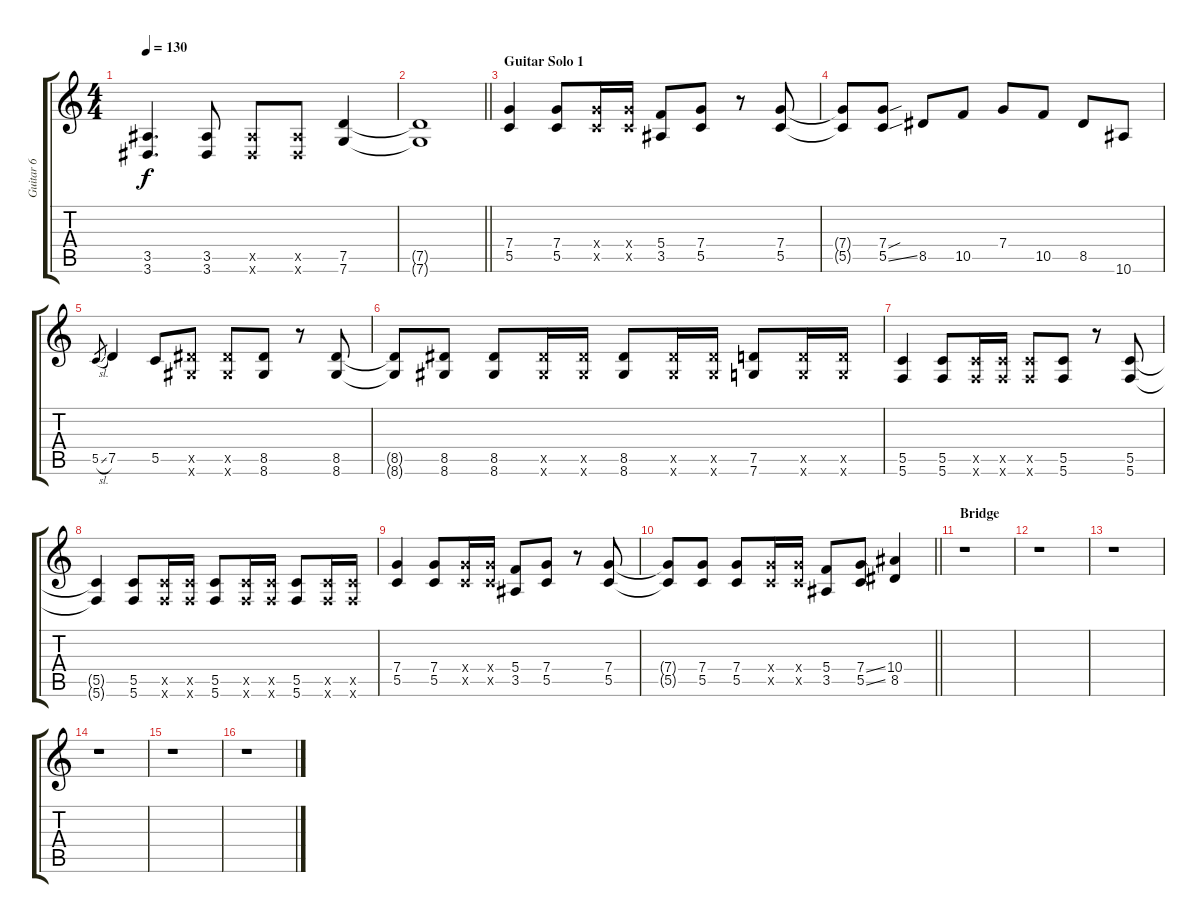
\track ("Guitar 6" "Guitar 6") {instrument distortionguitar}
\staff {score tabs}
\tuning (D4 A3 F3 C3 G2 C2) {hide}
\ts (4 4)
\tempo 130
\clef g2
\ks c
(3.5 3.6).4{d dy f} (3.5 3.6).8 (3.5{x} 3.6{x}).8 (3.5{x} 3.6{x}).8 (7.5 7.6).4 |
\barLineRight lightlight
(7.5{t} 7.6{t}).1 |
\section ("" "Guitar Solo 1")
(7.4 5.5).4 (7.4 5.5).8 (7.4{x} 5.5{x}).16 (7.4{x} 5.5{x}).16 (5.4 3.5).8 (7.4 5.5).8 r.8 (7.4 5.5).8 |
(7.4{t} 5.5{t}).8 (7.4{sou} 5.5{ss}).8 8.5.8 10.5.8 7.4.8 10.5.8 8.5.8 10.6.8 |
5.5{sl}.8{gr} 7.5.4 5.5.8 (8.5{x} 8.6{x}).8 (8.5{x} 8.6{x}).8 (8.5 8.6).8 r.8 (8.5 8.6).8 |
(8.5{t} 8.6{t}).8 (8.5 8.6).8 (8.5 8.6).8 (8.5{x} 8.6{x}).16 (8.5{x} 8.6{x}).16 (8.5 8.6).8 (8.5{x} 8.6{x}).16 (8.5{x} 8.6{x}).16 (7.5 7.6).8 (7.5{x} 7.6{x}).16 (7.5{x} 7.6{x}).16 |
(5.5 5.6).4 (5.5 5.6).8 (5.5{x} 5.6{x}).16 (5.5{x} 5.6{x}).16 (5.5{x} 5.6{x}).8 (5.5 5.6).8 r.8 (5.5 5.6).8 |
(5.5{t} 5.6{t}).4 (5.5 5.6).8 (5.5{x} 5.6{x}).16 (5.5{x} 5.6{x}).16 (5.5 5.6).8 (5.5{x} 5.6{x}).16 (5.5{x} 5.6{x}).16 (5.5 5.6).8 (5.5{x} 5.6{x}).16 (5.5{x} 5.6{x}).16 |
(7.4 5.5).4 (7.4 5.5).8 (7.4{x} 5.5{x}).16 (7.4{x} 5.5{x}).16 (5.4 3.5).8 (7.4 5.5).8 r.8 (7.4 5.5).8 |
\barLineRight lightlight
(7.4{t} 5.5{t}).8 (7.4 5.5).8 (7.4 5.5).8 (7.4{x} 5.5{x}).16 (7.4{x} 5.5{x}).16 (5.4 3.5).8 (7.4{ss} 5.5{ss}).8 (10.4 8.5).4 |
\section ("" "Bridge")
r.1 |
r.1 |
r.1 |
r.1 |
r.1 |
r.1
